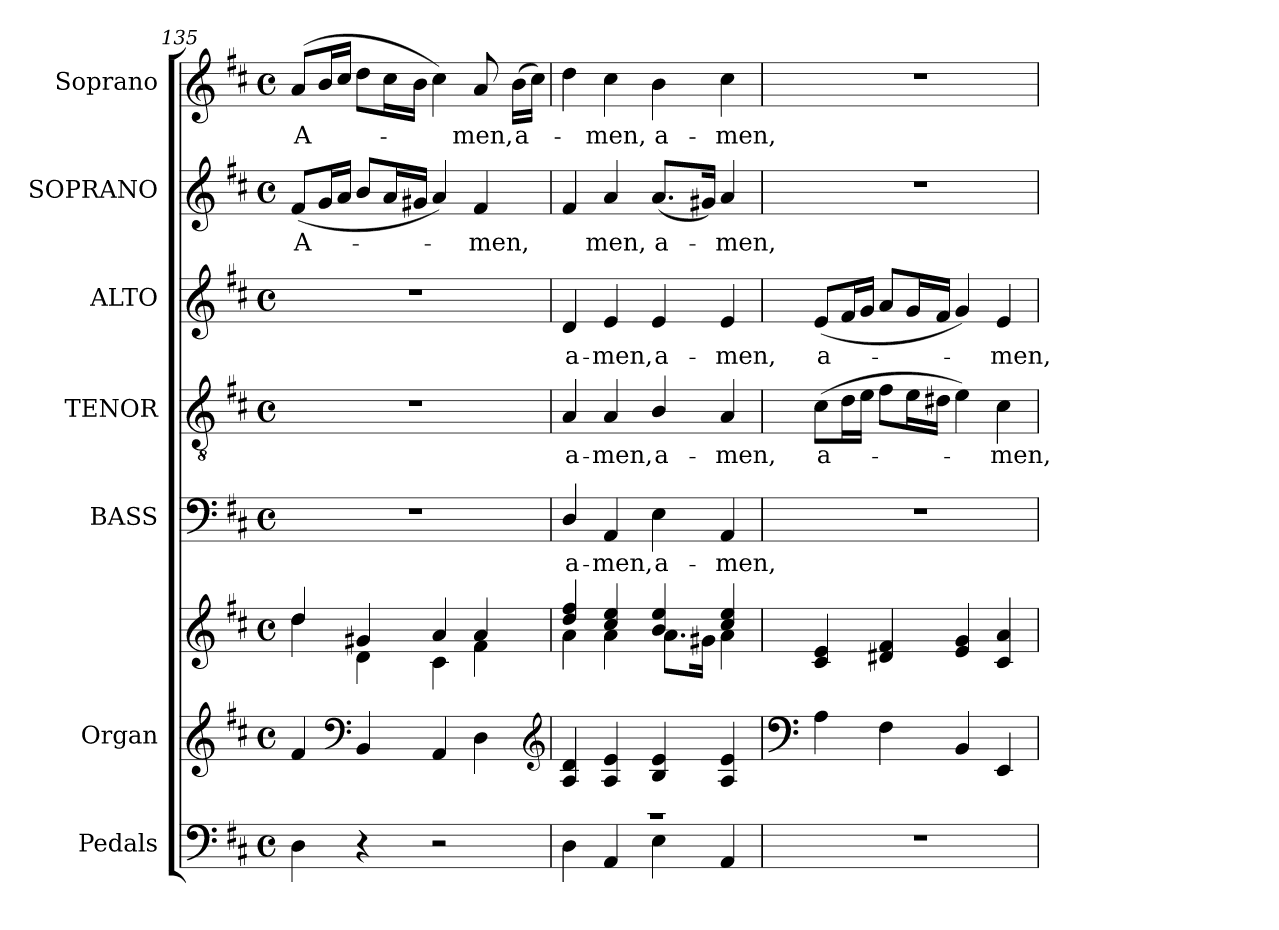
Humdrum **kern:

**kern	**kern	**kern	**kern	**text	**kern	**text	**kern	**text	**kern	**text	**kern	**text
*part7	*part6	*part6	*part5	*part5	*part4	*part4	*part3	*part3	*part2	*part2	*part1	*part1
*staff8	*staff7	*staff6	*staff5	*staff5	*staff4	*staff4	*staff3	*staff3	*staff2	*staff2	*staff1	*staff1
*I"Pedals	*I"Organ	*	*I"BASS	*	*I"TENOR	*	*I"ALTO	*	*I"SOPRANO	*	*I"Soprano	*
*I'Ped.	*I'Org.	*	*I'B.	*	*I'T.	*	*I'A.	*	*I'S.	*	*I'S.	*
*clefF4	*clefG2	*clefG2	*clefF4	*	*clefGv2	*	*clefG2	*	*clefG2	*	*clefG2	*
*	*	*	*	*	*ITrd7c12	*	*	*	*	*	*	*
*k[f#c#]	*k[f#c#]	*k[f#c#]	*k[f#c#]	*	*k[f#c#]	*	*k[f#c#]	*	*k[f#c#]	*	*k[f#c#]	*
*D:	*D:	*D:	*D:	*	*D:	*	*D:	*	*D:	*	*D:	*
*M4/4	*M4/4	*M4/4	*M4/4	*	*M4/4	*	*M4/4	*	*M4/4	*	*M4/4	*
*met(c)	*met(c)	*met(c)	*met(c)	*	*met(c)	*	*met(c)	*	*met(c)	*	*met(c)	*
=135	=135	=135	=135	=135	=135	=135	=135	=135	=135	=135	=135	=135
*	*	*^	*	*	*	*	*	*	*	*	*	*
!	!	!	!	!	!	!	!	!	!	!	!LO:LY:b:color=#000000	!	!
!	!	!	!	!	!	!	!	!	!	!	!	!	!LO:LY:b:color=#000000
4Di\	4f#i/	4ddi/	4ddi\	1r	.	1r	.	1r	.	(8f#i/L	A-	(8ai/L	A-
.	.	.	.	.	.	.	.	.	.	16gi/L	.	16bi/L	.
.	.	.	.	.	.	.	.	.	.	16ai/JJ	.	16cc#i/JJ	.
*	*clefF4	*	*	*	*	*	*	*	*	*	*	*	*
4r	4BBi/	4g#Xi/	4di\	.	.	.	.	.	.	8bi/L	.	8ddi\L	.
.	.	.	.	.	.	.	.	.	.	16ai/L	.	16cc#i\L	.
.	.	.	.	.	.	.	.	.	.	16g#Xi/JJ	.	16bi\JJ	.
2r	4AAi/	4ai/	4c#i\	.	.	.	.	.	.	4ai/)	.	4cc#i\)	.
!	!	!	!	!	!	!	!	!	!	!	!LO:LY:b:color=#000000	!	!
!	!	!	!	!	!	!	!	!	!	!	!	!	!LO:LY:b:color=#000000
.	4Di\	4ai/	4f#i\	.	.	.	.	.	.	4f#i/	-men,	8ai/	-men,
!	!	!	!	!	!	!	!	!	!	!	!	!	!LO:LY:b:color=#000000
.	.	.	.	.	.	.	.	.	.	.	.	(16bi\LL	a-
*	*clefG2	*	*	*	*	*	*	*	*	*	*	*	*
.	.	.	.	.	.	.	.	.	.	.	.	16cc#i\JJ)	.
!!LO:PB:g=z
=136	=136	=136	=136	=136	=136	=136	=136	=136	=136	=136	=136	=136	=136
*^	*	*	*	*	*	*	*	*	*	*	*	*	*
!	!	!	!	!	!	!LO:LY:b:color=#000000	!	!	!	!	!	!	!	!
!	!	!	!	!	!	!	!	!LO:LY:b:color=#000000	!	!	!	!	!	!
!	!	!	!	!	!	!	!	!	!	!LO:LY:b:color=#000000	!	!	!	!
1r	4Di\	4Ai/ 4di	4ddi/ 4ff#i	4ai\	4Di/	a-	4AAi/	a-	4di/	a-	4f#i/	.	4ddi\	.
!	!	!	!	!	!	!LO:LY:b:color=#000000	!	!	!	!	!	!	!	!
!	!	!	!	!	!	!	!	!LO:LY:b:color=#000000	!	!	!	!	!	!
!	!	!	!	!	!	!	!	!	!	!LO:LY:b:color=#000000	!	!	!	!
!	!	!	!	!	!	!	!	!	!	!	!	!LO:LY:b:color=#000000	!	!
!	!	!	!	!	!	!	!	!	!	!	!	!	!	!LO:LY:b:color=#000000
.	4AAi/	4Ai/ 4ei	4cc#i/ 4eei	4ai\	4AAi/	-men,	4AAi/	-men,	4ei/	-men,	4ai/	-men,	4cc#i\	-men,
!	!	!	!	!	!	!LO:LY:b:color=#000000	!	!	!	!	!	!	!	!
!	!	!	!	!	!	!	!	!LO:LY:b:color=#000000	!	!	!	!	!	!
!	!	!	!	!	!	!	!	!	!	!LO:LY:b:color=#000000	!	!	!	!
!	!	!	!	!	!	!	!	!	!	!	!	!LO:LY:b:color=#000000	!	!
!	!	!	!	!	!	!	!	!	!	!	!	!	!	!LO:LY:b:color=#000000
.	4Ei\	4Bi/ 4ei	4bi/ 4eei	8.ai\L	4Ei\	a-	4BBi/	a-	4ei/	a-	(8.ai/L	a-	4bi\	a-
.	.	.	.	16g#Xi\Jk	.	.	.	.	.	.	16g#Xi/Jk)	.	.	.
!	!	!	!	!	!	!LO:LY:b:color=#000000	!	!	!	!	!	!	!	!
!	!	!	!	!	!	!	!	!LO:LY:b:color=#000000	!	!	!	!	!	!
!	!	!	!	!	!	!	!	!	!	!LO:LY:b:color=#000000	!	!	!	!
!	!	!	!	!	!	!	!	!	!	!	!	!LO:LY:b:color=#000000	!	!
!	!	!	!	!	!	!	!	!	!	!	!	!	!	!LO:LY:b:color=#000000
.	4AAi/	4Ai/ 4ei	4cc#i/ 4eei	4ai\	4AAi/	-men,	4AAi/	-men,	4ei/	-men,	4ai/	-men,	4cc#i\	-men,
*v	*v	*	*v	*v	*	*	*	*	*	*	*	*	*	*
=137	=137	=137	=137	=137	=137	=137	=137	=137	=137	=137	=137	=137
*	*clefF4	*	*	*	*	*	*	*	*	*	*	*
*^	*	*^	*	*	*	*	*	*	*	*	*	*
!	!	!	!	!	!	!	!	!LO:LY:b:color=#000000	!	!	!	!	!	!
*v	*v	*	*v	*v	*	*	*	*	*	*	*	*	*	*
*^	*	*^	*	*	*	*	*	*	*	*	*	*
!	!	!	!	!	!	!	!	!	!	!LO:LY:b:color=#000000	!	!	!	!
*v	*v	*	*v	*v	*	*	*	*	*	*	*	*	*	*
1r	4Ai\	4c#i/ 4ei	1r	.	(8C#i\L	a-	(8ei/L	a-	1r	.	1r	.
.	.	.	.	.	16Di\L	.	16f#i/L	.	.	.	.	.
.	.	.	.	.	16Ei\JJ	.	16gi/JJ	.	.	.	.	.
.	4F#i\	4d#Xi/ 4f#i	.	.	8F#i\L	.	8ai/L	.	.	.	.	.
.	.	.	.	.	16Ei\L	.	16gi/L	.	.	.	.	.
.	.	.	.	.	16D#Xi\JJ	.	16f#i/JJ	.	.	.	.	.
.	4BBi/	4ei/ 4gi	.	.	4Ei\)	.	4gi/)	.	.	.	.	.
!	!	!	!	!	!	!LO:LY:b:color=#000000	!	!	!	!	!	!
!	!	!	!	!	!	!	!	!LO:LY:b:color=#000000	!	!	!	!
.	4EEi/	4c#i/ 4ai	.	.	4C#i\	-men,	4ei/	-men,	.	.	.	.
=	=	=	=	=	=	=	=	=	=	=	=	=
*-	*-	*-	*-	*-	*-	*-	*-	*-	*-	*-	*-	*-
